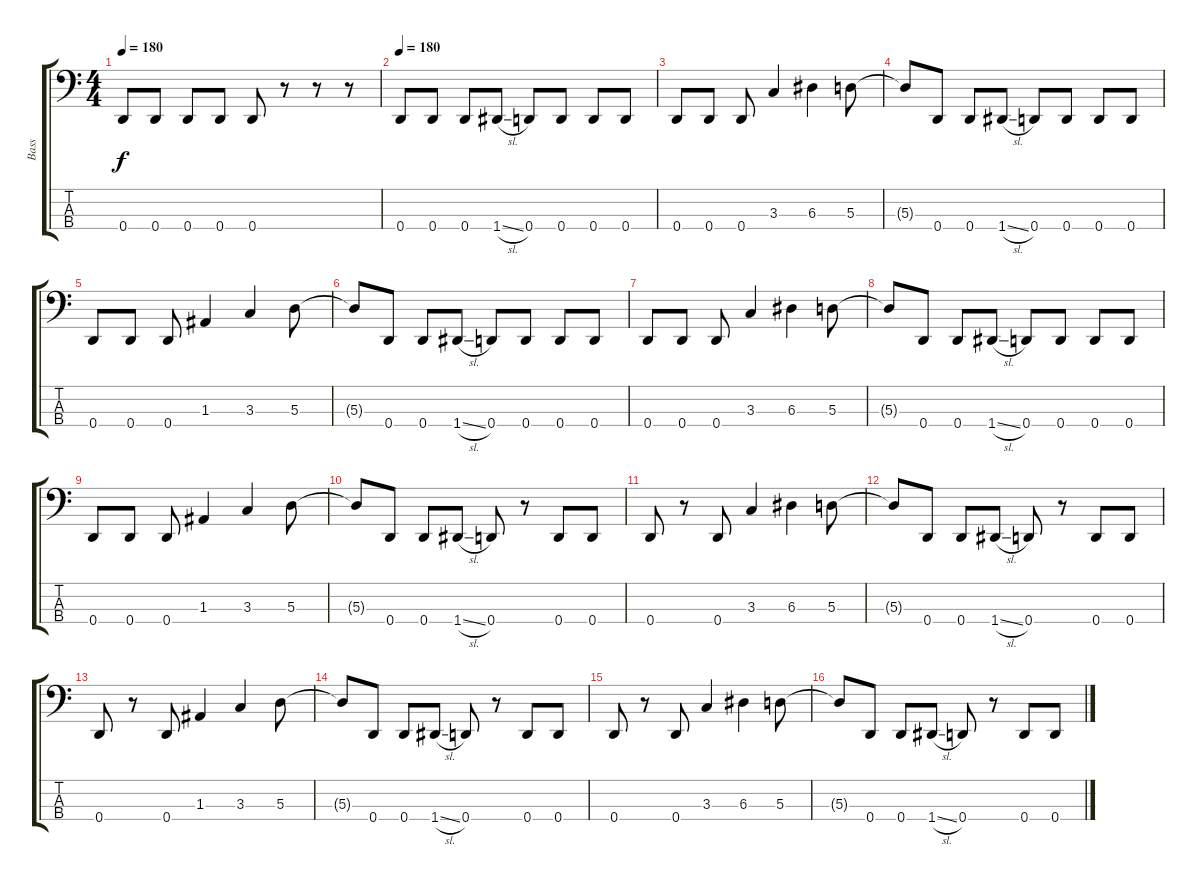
\track ("Bass" "Bass") {instrument electricbasspick}
\staff {score tabs}
\tuning (G2 D2 A1 D1) {hide}
\ts (4 4)
\tempo 180
\clef f4
\ks c
0.4.8{dy f} 0.4.8 0.4.8 0.4.8 0.4.8 r.8 r.8 r.8 |
\tempo 180
0.4.8 0.4.8 0.4.8 1.4{sl}.8 0.4.8 0.4.8 0.4.8 0.4.8 |
0.4.8 0.4.8 0.4.8 3.3.4 6.3.4 5.3.8 |
5.3{t}.8 0.4.8 0.4.8 1.4{sl}.8 0.4.8 0.4.8 0.4.8 0.4.8 |
0.4.8 0.4.8 0.4.8 1.3.4 3.3.4 5.3.8 |
5.3{t}.8 0.4.8 0.4.8 1.4{sl}.8 0.4.8 0.4.8 0.4.8 0.4.8 |
0.4.8 0.4.8 0.4.8 3.3.4 6.3.4 5.3.8 |
5.3{t}.8 0.4.8 0.4.8 1.4{sl}.8 0.4.8 0.4.8 0.4.8 0.4.8 |
0.4.8 0.4.8 0.4.8 1.3.4 3.3.4 5.3.8 |
5.3{t}.8 0.4.8 0.4.8 1.4{sl}.8 0.4.8 r.8 0.4.8 0.4.8 |
0.4.8 r.8 0.4.8 3.3.4 6.3.4 5.3.8 |
5.3{t}.8 0.4.8 0.4.8 1.4{sl}.8 0.4.8 r.8 0.4.8 0.4.8 |
0.4.8 r.8 0.4.8 1.3.4 3.3.4 5.3.8 |
5.3{t}.8 0.4.8 0.4.8 1.4{sl}.8 0.4.8 r.8 0.4.8 0.4.8 |
0.4.8 r.8 0.4.8 3.3.4 6.3.4 5.3.8 |
5.3{t}.8 0.4.8 0.4.8 1.4{sl}.8 0.4.8 r.8 0.4.8 0.4.8
